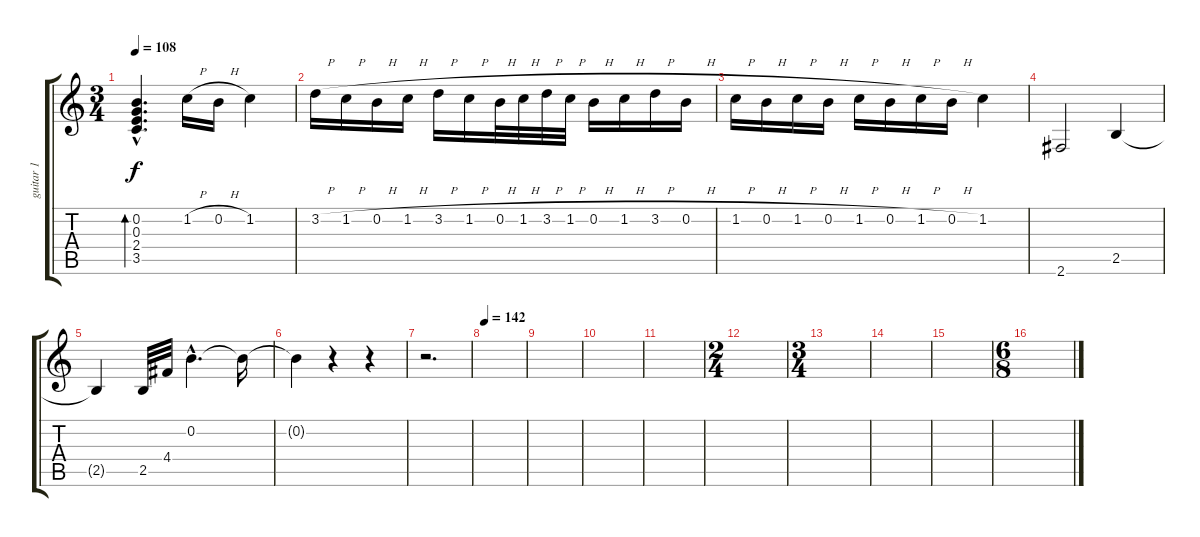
\track ("guitar 1" "guitar 1") {instrument acousticguitarnylon}
\staff {score tabs}
\tuning (E4 B3 G3 D3 A2 E2) {hide}
\ts (3 4)
\tempo 108
\clef g2
\ks c
(0.2{hac} 0.3{hac} 2.4{hac} 3.5{hac}).4{d bd 240 dy f} 1.2{h}.16 0.2{h}.16 1.2.4 |
3.2{h}.16 1.2{h}.16 0.2{h}.16 1.2{h}.16 3.2{h}.16 1.2{h}.16 0.2{h}.32 1.2{h}.32 3.2{h}.32 1.2{h}.32 0.2{h}.16 1.2{h}.16 3.2{h}.16 0.2{h}.16 |
1.2{h}.16 0.2{h}.16 1.2{h}.16 0.2{h}.16 1.2{h}.16 0.2{h}.16 1.2{h}.16 0.2{h}.16 1.2.4 |
2.6.2 2.5.4 |
2.5{t}.4 2.5.32 4.4.32 0.2{hac}.4{d} 0.2{t}.16 |
0.2{t}.4 r.4 r.4 |
r.2{d} |
\tempo 142
|
|
|
|
\ts (2 4)
|
\ts (3 4)
|
|
|
\ts (6 8)
